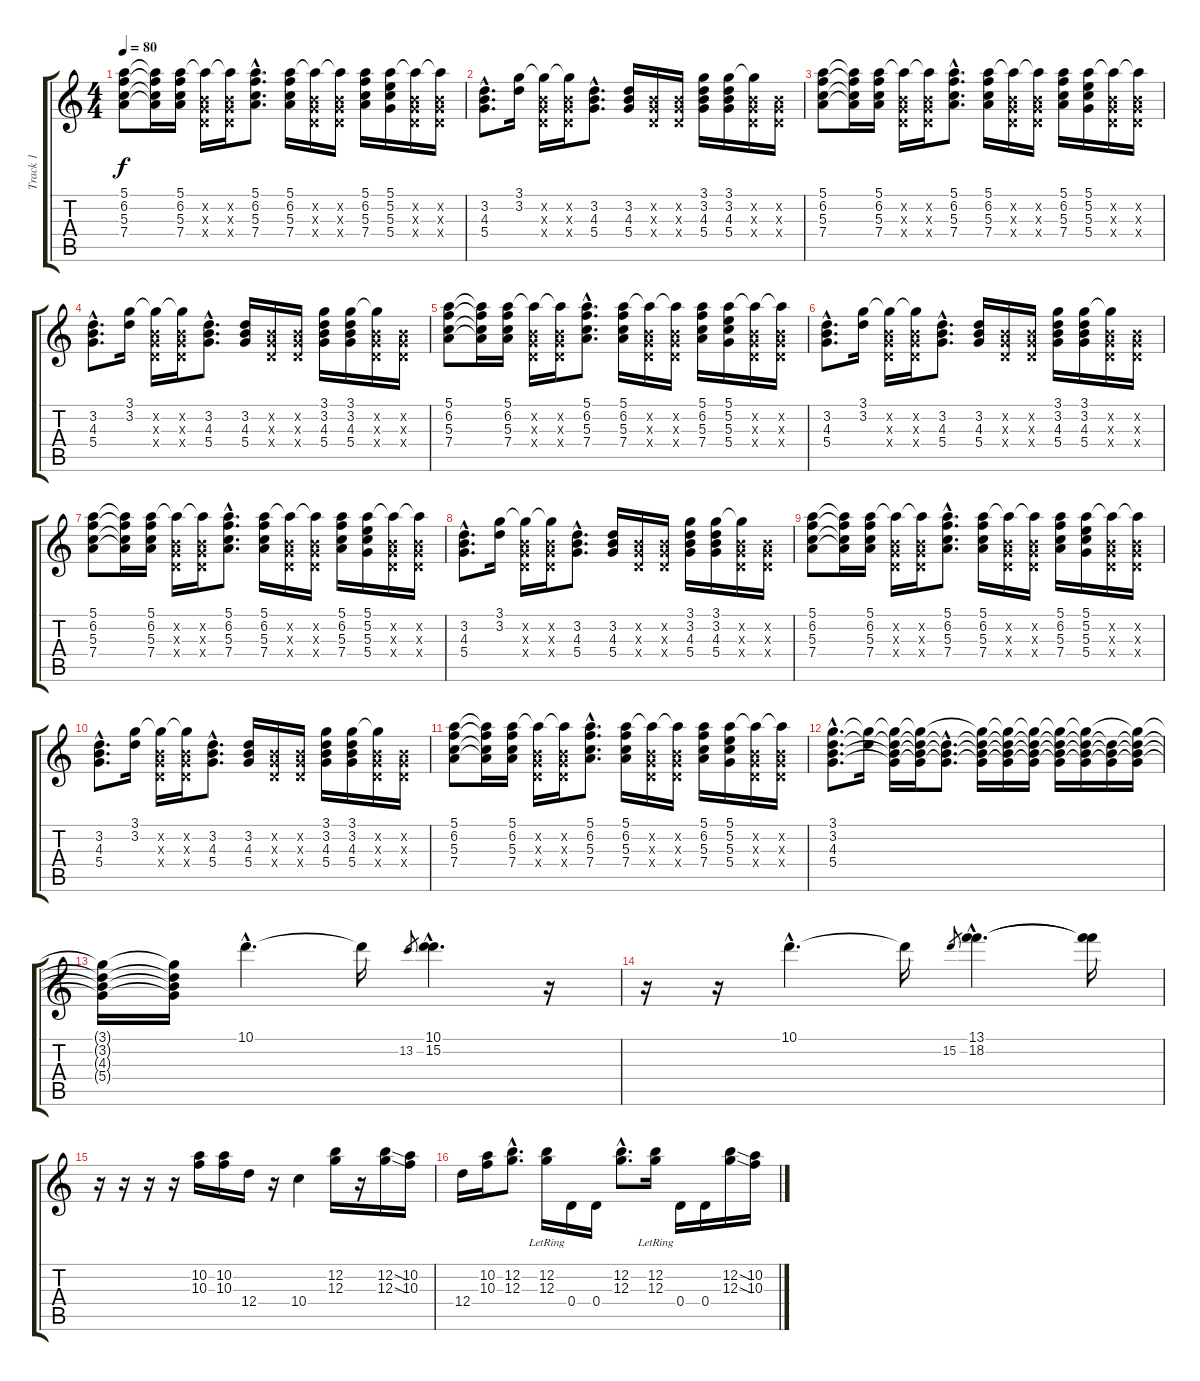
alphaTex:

\track ("Track 1" "Track 1") {instrument distortionguitar}
\staff {score tabs}
\tuning (E4 B3 G3 D3 A2 E2) {hide}
\ts (4 4)
\tempo 80
\clef g2
\ks c
(5.1 6.2 5.3 7.4).8{dy f instrument overdrivenguitar} (5.1{t} 6.2{t} 5.3{t} 7.4{t}).16 (5.1 6.2 5.3 7.4).16 (5.1{t} 0.2{x} 0.3{x} 0.4{x}).16 (5.1{t} 0.2{x} 0.3{x} 0.4{x}).16 (5.1{hac} 6.2{hac} 5.3{hac} 7.4{hac}).8{d} (5.1 6.2 5.3 7.4).16 (5.1{t} 0.2{x} 0.3{x} 0.4{x}).16 (5.1{t} 0.2{x} 0.3{x} 0.4{x}).16 (5.1 6.2 5.3 7.4).16 (5.1 5.2 5.3 5.4).16 (5.1{t} 0.2{x} 0.3{x} 0.4{x}).16 (5.1{t} 0.2{x} 0.3{x} 0.4{x}).16 |
(3.2{hac} 4.3{hac} 5.4{hac}).8{d} (3.1 3.2).16 (3.1{t} 0.2{x} 0.3{x} 0.4{x}).16 (3.1{t} 0.2{x} 0.3{x} 0.4{x}).16 (3.2{hac} 4.3{hac} 5.4{hac}).8{d} (3.2 4.3 5.4).16 (0.2{x} 0.3{x} 0.4{x}).16 (0.2{x} 0.3{x} 0.4{x}).16 (3.1 3.2 4.3 5.4).16 (3.1 3.2 4.3 5.4).16 (3.1{t} 0.2{x} 0.3{x} 0.4{x}).16 (0.2{x} 0.3{x} 0.4{x}).16 |
(5.1 6.2 5.3 7.4).8 (5.1{t} 6.2{t} 5.3{t} 7.4{t}).16 (5.1 6.2 5.3 7.4).16 (5.1{t} 0.2{x} 0.3{x} 0.4{x}).16 (5.1{t} 0.2{x} 0.3{x} 0.4{x}).16 (5.1{hac} 6.2{hac} 5.3{hac} 7.4{hac}).8{d} (5.1 6.2 5.3 7.4).16 (5.1{t} 0.2{x} 0.3{x} 0.4{x}).16 (5.1{t} 0.2{x} 0.3{x} 0.4{x}).16 (5.1 6.2 5.3 7.4).16 (5.1 5.2 5.3 5.4).16 (5.1{t} 0.2{x} 0.3{x} 0.4{x}).16 (5.1{t} 0.2{x} 0.3{x} 0.4{x}).16 |
(3.2{hac} 4.3{hac} 5.4{hac}).8{d} (3.1 3.2).16 (3.1{t} 0.2{x} 0.3{x} 0.4{x}).16 (3.1{t} 0.2{x} 0.3{x} 0.4{x}).16 (3.2{hac} 4.3{hac} 5.4{hac}).8{d} (3.2 4.3 5.4).16 (0.2{x} 0.3{x} 0.4{x}).16 (0.2{x} 0.3{x} 0.4{x}).16 (3.1 3.2 4.3 5.4).16 (3.1 3.2 4.3 5.4).16 (3.1{t} 0.2{x} 0.3{x} 0.4{x}).16 (0.2{x} 0.3{x} 0.4{x}).16 |
(5.1 6.2 5.3 7.4).8 (5.1{t} 6.2{t} 5.3{t} 7.4{t}).16 (5.1 6.2 5.3 7.4).16 (5.1{t} 0.2{x} 0.3{x} 0.4{x}).16 (5.1{t} 0.2{x} 0.3{x} 0.4{x}).16 (5.1{hac} 6.2{hac} 5.3{hac} 7.4{hac}).8{d} (5.1 6.2 5.3 7.4).16 (5.1{t} 0.2{x} 0.3{x} 0.4{x}).16 (5.1{t} 0.2{x} 0.3{x} 0.4{x}).16 (5.1 6.2 5.3 7.4).16 (5.1 5.2 5.3 5.4).16 (5.1{t} 0.2{x} 0.3{x} 0.4{x}).16 (5.1{t} 0.2{x} 0.3{x} 0.4{x}).16 |
(3.2{hac} 4.3{hac} 5.4{hac}).8{d instrument overdrivenguitar} (3.1 3.2).16 (3.1{t} 0.2{x} 0.3{x} 0.4{x}).16 (3.1{t} 0.2{x} 0.3{x} 0.4{x}).16 (3.2{hac} 4.3{hac} 5.4{hac}).8{d} (3.2 4.3 5.4).16 (0.2{x} 0.3{x} 0.4{x}).16 (0.2{x} 0.3{x} 0.4{x}).16 (3.1 3.2 4.3 5.4).16 (3.1 3.2 4.3 5.4).16 (3.1{t} 0.2{x} 0.3{x} 0.4{x}).16 (0.2{x} 0.3{x} 0.4{x}).16 |
(5.1 6.2 5.3 7.4).8 (5.1{t} 6.2{t} 5.3{t} 7.4{t}).16 (5.1 6.2 5.3 7.4).16 (5.1{t} 0.2{x} 0.3{x} 0.4{x}).16 (5.1{t} 0.2{x} 0.3{x} 0.4{x}).16 (5.1{hac} 6.2{hac} 5.3{hac} 7.4{hac}).8{d} (5.1 6.2 5.3 7.4).16 (5.1{t} 0.2{x} 0.3{x} 0.4{x}).16 (5.1{t} 0.2{x} 0.3{x} 0.4{x}).16 (5.1 6.2 5.3 7.4).16 (5.1 5.2 5.3 5.4).16 (5.1{t} 0.2{x} 0.3{x} 0.4{x}).16 (5.1{t} 0.2{x} 0.3{x} 0.4{x}).16 |
(3.2{hac} 4.3{hac} 5.4{hac}).8{d} (3.1 3.2).16 (3.1{t} 0.2{x} 0.3{x} 0.4{x}).16 (3.1{t} 0.2{x} 0.3{x} 0.4{x}).16 (3.2{hac} 4.3{hac} 5.4{hac}).8{d} (3.2 4.3 5.4).16 (0.2{x} 0.3{x} 0.4{x}).16 (0.2{x} 0.3{x} 0.4{x}).16 (3.1 3.2 4.3 5.4).16 (3.1 3.2 4.3 5.4).16 (3.1{t} 0.2{x} 0.3{x} 0.4{x}).16 (0.2{x} 0.3{x} 0.4{x}).16 |
(5.1 6.2 5.3 7.4).8 (5.1{t} 6.2{t} 5.3{t} 7.4{t}).16 (5.1 6.2 5.3 7.4).16 (5.1{t} 0.2{x} 0.3{x} 0.4{x}).16 (5.1{t} 0.2{x} 0.3{x} 0.4{x}).16 (5.1{hac} 6.2{hac} 5.3{hac} 7.4{hac}).8{d} (5.1 6.2 5.3 7.4).16 (5.1{t} 0.2{x} 0.3{x} 0.4{x}).16 (5.1{t} 0.2{x} 0.3{x} 0.4{x}).16 (5.1 6.2 5.3 7.4).16 (5.1 5.2 5.3 5.4).16 (5.1{t} 0.2{x} 0.3{x} 0.4{x}).16 (5.1{t} 0.2{x} 0.3{x} 0.4{x}).16 |
(3.2{hac} 4.3{hac} 5.4{hac}).8{d} (3.1 3.2).16 (3.1{t} 0.2{x} 0.3{x} 0.4{x}).16 (3.1{t} 0.2{x} 0.3{x} 0.4{x}).16 (3.2{hac} 4.3{hac} 5.4{hac}).8{d} (3.2 4.3 5.4).16 (0.2{x} 0.3{x} 0.4{x}).16 (0.2{x} 0.3{x} 0.4{x}).16 (3.1 3.2 4.3 5.4).16 (3.1 3.2 4.3 5.4).16 (3.1{t} 0.2{x} 0.3{x} 0.4{x}).16 (0.2{x} 0.3{x} 0.4{x}).16 |
(5.1 6.2 5.3 7.4).8 (5.1{t} 6.2{t} 5.3{t} 7.4{t}).16 (5.1 6.2 5.3 7.4).16 (5.1{t} 0.2{x} 0.3{x} 0.4{x}).16 (5.1{t} 0.2{x} 0.3{x} 0.4{x}).16 (5.1{hac} 6.2{hac} 5.3{hac} 7.4{hac}).8{d} (5.1 6.2 5.3 7.4).16 (5.1{t} 0.2{x} 0.3{x} 0.4{x}).16 (5.1{t} 0.2{x} 0.3{x} 0.4{x}).16 (5.1 6.2 5.3 7.4).16 (5.1 5.2 5.3 5.4).16 (5.1{t} 0.2{x} 0.3{x} 0.4{x}).16 (5.1{t} 0.2{x} 0.3{x} 0.4{x}).16 |
(3.1{hac} 3.2{hac} 4.3{hac} 5.4{hac}).8{d} (3.1{t} 3.2{t}).16 (3.1{t} 3.2{t} 4.3{t} 5.4{t}).16 (3.1{t} 3.2{t} 4.3{t} 5.4{t}).16 (3.2{hac t} 4.3{hac t} 5.4{hac t}).8{d} (3.1{t} 3.2{t} 4.3{t} 5.4{t}).16 (3.1{t} 3.2{t} 4.3{t} 5.4{t}).16 (3.1{t} 3.2{t} 4.3{t} 5.4{t}).16 (3.1{t} 3.2{t} 4.3{t} 5.4{t}).16 (3.1{t} 3.2{t} 4.3{t} 5.4{t}).16 (3.2{t} 4.3{t} 5.4{t}).16 (3.1{t} 3.2{t} 4.3{t} 5.4{t}).16 |
(3.1{t} 3.2{t} 4.3{t} 5.4{t}).16 (3.1{t} 3.2{t} 4.3{t} 5.4{t}).16 10.1{hac}.4{d instrument distortionguitar} 10.1{t}.16 13.2.8{gr} (10.1{hac} 15.2{hac}).4{d} r.16 |
r.16 r.16 10.1{hac}.4{d} 10.1{t}.16 15.2.8{gr} (13.1{hac} 18.2{hac}).4{d} (13.1{t} 18.2{t}).16 |
r.16 r.16 r.16 r.16 (10.2 10.3).16 (10.2 10.3).16 12.4.16 r.16 10.4.4 (12.2 12.3).16 r.16 (12.2{sod} 12.3{sod}).16 (10.2 10.3).16 |
12.4.16 (10.2 10.3).16 (12.2{hac} 12.3{hac}).8{d} (12.2{lr} 12.3{lr}).16 0.4.16 0.4.16 (12.2{hac} 12.3{hac}).8{d} (12.2{lr} 12.3{lr}).16 0.4.16 0.4.16 (12.2{sod} 12.3{sod}).16 (10.2 10.3).16
